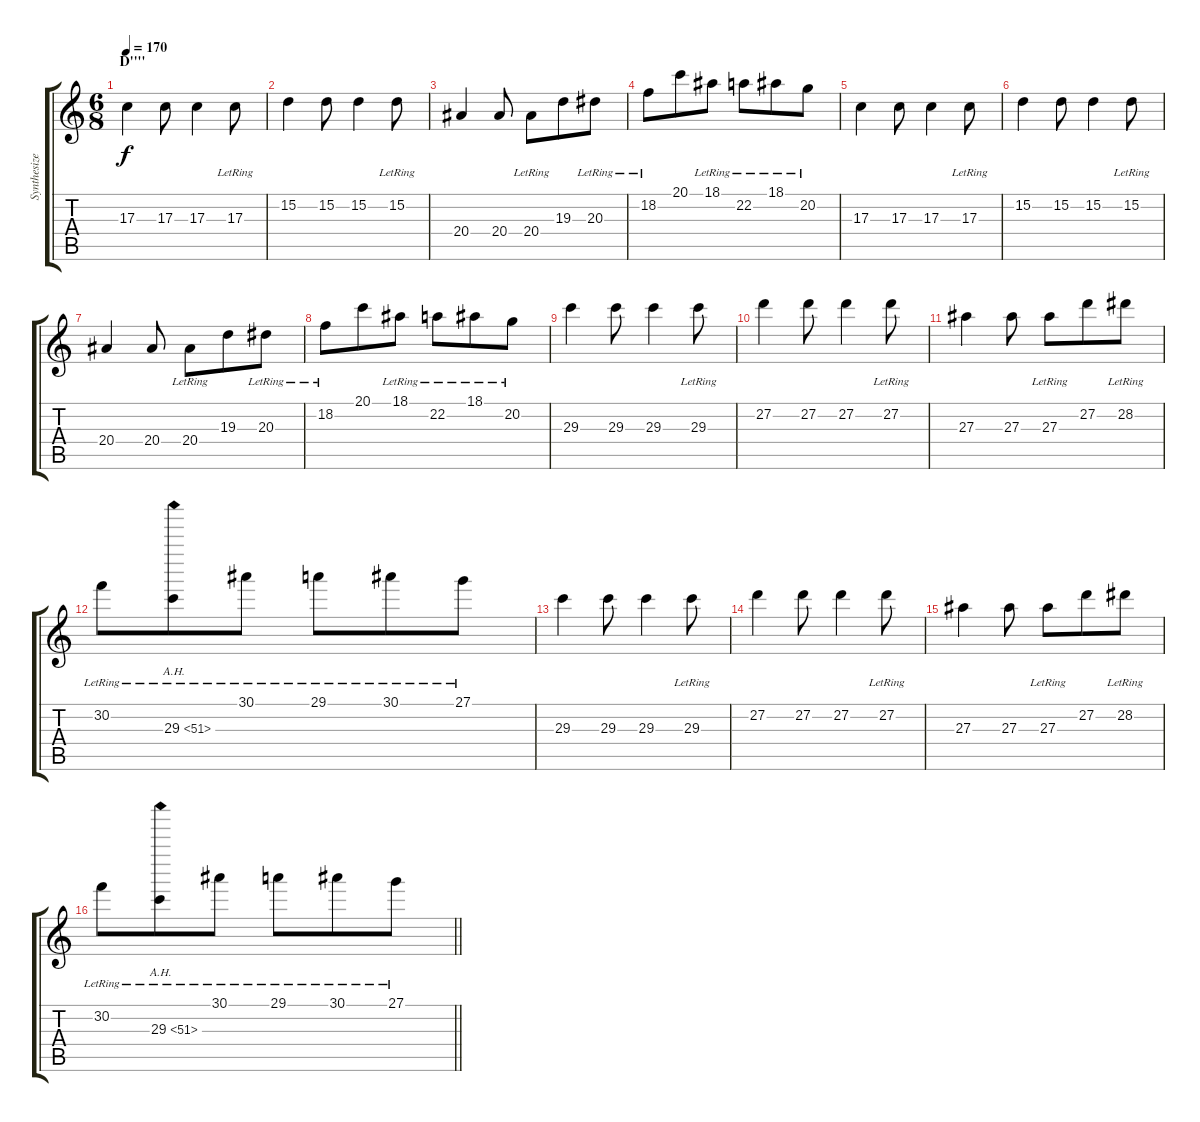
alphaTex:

\track ("Synthesizer (Vibraphone)" "Synthesize") {instrument vibraphone}
\staff {score tabs}
\tuning (E4 B3 G3 D3 A2 E2) {hide}
\ts (6 8)
\section ("" "D''''")
\tempo 170
\clef g2
\ks c
17.3.4{dy f} 17.3.8 17.3.4 17.3{lr}.8 |
15.2.4 15.2.8 15.2.4 15.2{lr}.8 |
20.4.4 20.4.8 20.4{lr}.8 19.3.8 20.3{lr}.8 |
18.2{lr}.8 20.1.8 18.1{lr}.8 22.2{lr}.8 18.1{lr}.8 20.2{lr}.8 |
17.3.4 17.3.8 17.3.4 17.3{lr}.8 |
15.2.4 15.2.8 15.2.4 15.2{lr}.8 |
20.4.4 20.4.8 20.4{lr}.8 19.3.8 20.3{lr}.8 |
18.2{lr}.8 20.1.8 18.1{lr}.8 22.2{lr}.8 18.1{lr}.8 20.2{lr}.8 |
29.3.4 29.3.8 29.3.4 29.3{lr}.8 |
27.2.4 27.2.8 27.2.4 27.2{lr}.8 |
27.3.4 27.3.8 27.3{lr}.8 27.2.8 28.2{lr}.8 |
30.2{lr}.8 29.3{ah 22 lr}.8 30.1{lr}.8 29.1{lr}.8 30.1{lr}.8 27.1{lr}.8 |
29.3.4 29.3.8 29.3.4 29.3{lr}.8 |
27.2.4 27.2.8 27.2.4 27.2{lr}.8 |
27.3.4 27.3.8 27.3{lr}.8 27.2.8 28.2{lr}.8 |
\barLineRight lightlight
30.2{lr}.8 29.3{ah 22 lr}.8 30.1{lr}.8 29.1{lr}.8 30.1{lr}.8 27.1{lr}.8
